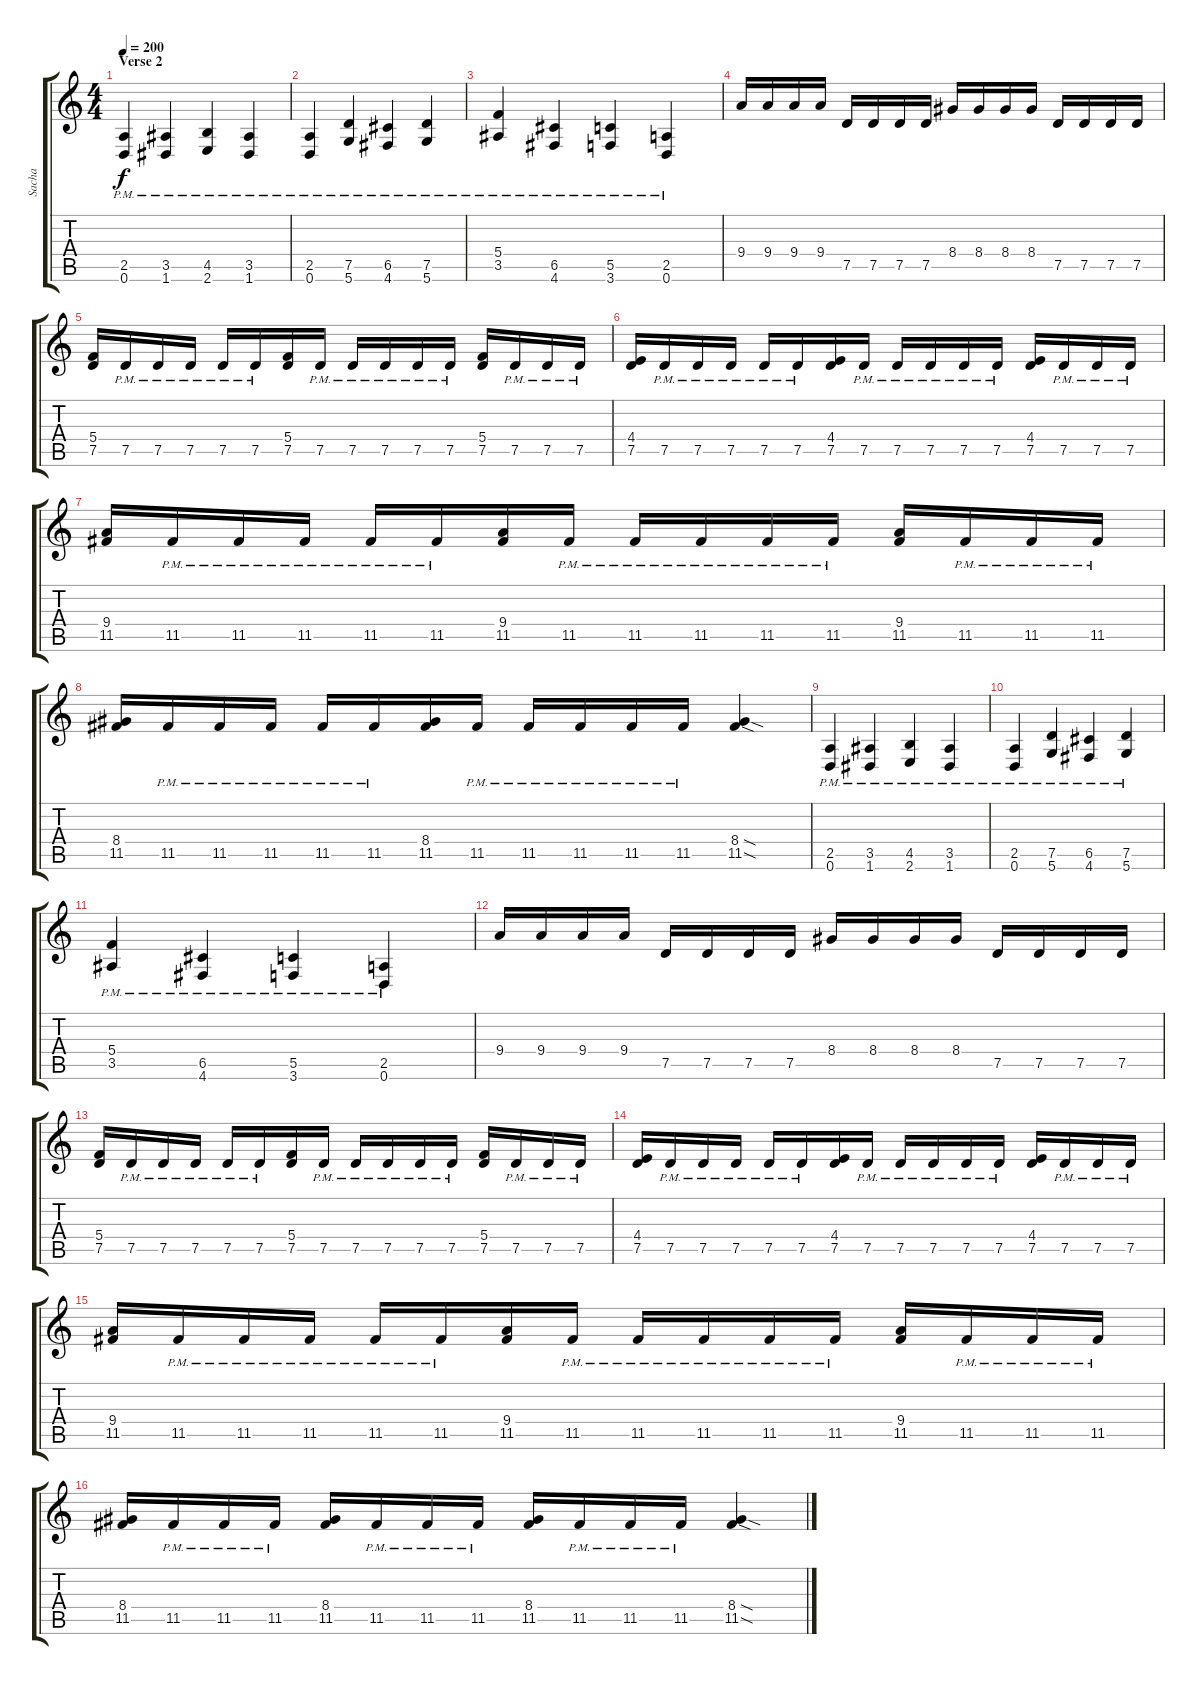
\track ("Sacha" "Sacha") {instrument distortionguitar}
\staff {score tabs}
\tuning (D4 A3 F3 C3 G2 D2) {hide}
\ts (4 4)
\section ("" "Verse 2")
\tempo 200
\clef g2
\ks c
(2.5{pm} 0.6{pm}).4{dy f} (3.5{pm} 1.6{pm}).4 (4.5{pm} 2.6{pm}).4 (3.5{pm} 1.6{pm}).4 |
(2.5{pm} 0.6{pm}).4 (7.5{pm} 5.6{pm}).4 (6.5{pm} 4.6{pm}).4 (7.5{pm} 5.6{pm}).4 |
(5.4{pm} 3.5{pm}).4 (6.5{pm} 4.6{pm}).4 (5.5{pm} 3.6{pm}).4 (2.5{pm} 0.6{pm}).4 |
9.4.16 9.4.16 9.4.16 9.4.16 7.5.16 7.5.16 7.5.16 7.5.16 8.4.16 8.4.16 8.4.16 8.4.16 7.5.16 7.5.16 7.5.16 7.5.16 |
(5.4 7.5).16 7.5{pm}.16 7.5{pm}.16 7.5{pm}.16 7.5{pm}.16 7.5{pm}.16 (5.4 7.5).16 7.5{pm}.16 7.5{pm}.16 7.5{pm}.16 7.5{pm}.16 7.5{pm}.16 (5.4 7.5).16 7.5{pm}.16 7.5{pm}.16 7.5{pm}.16 |
(4.4 7.5).16 7.5{pm}.16 7.5{pm}.16 7.5{pm}.16 7.5{pm}.16 7.5{pm}.16 (4.4 7.5).16 7.5{pm}.16 7.5{pm}.16 7.5{pm}.16 7.5{pm}.16 7.5{pm}.16 (4.4 7.5).16 7.5{pm}.16 7.5{pm}.16 7.5{pm}.16 |
(9.4 11.5).16 11.5{pm}.16 11.5{pm}.16 11.5{pm}.16 11.5{pm}.16 11.5{pm}.16 (9.4 11.5).16 11.5{pm}.16 11.5{pm}.16 11.5{pm}.16 11.5{pm}.16 11.5{pm}.16 (9.4 11.5).16 11.5{pm}.16 11.5{pm}.16 11.5{pm}.16 |
(8.4 11.5).16 11.5{pm}.16 11.5{pm}.16 11.5{pm}.16 11.5{pm}.16 11.5{pm}.16 (8.4 11.5).16 11.5{pm}.16 11.5{pm}.16 11.5{pm}.16 11.5{pm}.16 11.5{pm}.16 (8.4{sod} 11.5{sod}).4 |
(2.5{pm} 0.6{pm}).4 (3.5{pm} 1.6{pm}).4 (4.5{pm} 2.6{pm}).4 (3.5{pm} 1.6{pm}).4 |
(2.5{pm} 0.6{pm}).4 (7.5{pm} 5.6{pm}).4 (6.5{pm} 4.6{pm}).4 (7.5{pm} 5.6{pm}).4 |
(5.4{pm} 3.5{pm}).4 (6.5{pm} 4.6{pm}).4 (5.5{pm} 3.6{pm}).4 (2.5{pm} 0.6{pm}).4 |
9.4.16 9.4.16 9.4.16 9.4.16 7.5.16 7.5.16 7.5.16 7.5.16 8.4.16 8.4.16 8.4.16 8.4.16 7.5.16 7.5.16 7.5.16 7.5.16 |
(5.4 7.5).16 7.5{pm}.16 7.5{pm}.16 7.5{pm}.16 7.5{pm}.16 7.5{pm}.16 (5.4 7.5).16 7.5{pm}.16 7.5{pm}.16 7.5{pm}.16 7.5{pm}.16 7.5{pm}.16 (5.4 7.5).16 7.5{pm}.16 7.5{pm}.16 7.5{pm}.16 |
(4.4 7.5).16 7.5{pm}.16 7.5{pm}.16 7.5{pm}.16 7.5{pm}.16 7.5{pm}.16 (4.4 7.5).16 7.5{pm}.16 7.5{pm}.16 7.5{pm}.16 7.5{pm}.16 7.5{pm}.16 (4.4 7.5).16 7.5{pm}.16 7.5{pm}.16 7.5{pm}.16 |
(9.4 11.5).16 11.5{pm}.16 11.5{pm}.16 11.5{pm}.16 11.5{pm}.16 11.5{pm}.16 (9.4 11.5).16 11.5{pm}.16 11.5{pm}.16 11.5{pm}.16 11.5{pm}.16 11.5{pm}.16 (9.4 11.5).16 11.5{pm}.16 11.5{pm}.16 11.5{pm}.16 |
(8.4 11.5).16 11.5{pm}.16 11.5{pm}.16 11.5{pm}.16 (8.4 11.5).16 11.5{pm}.16 11.5{pm}.16 11.5{pm}.16 (8.4 11.5).16 11.5{pm}.16 11.5{pm}.16 11.5{pm}.16 (8.4{sod} 11.5{sod}).4
